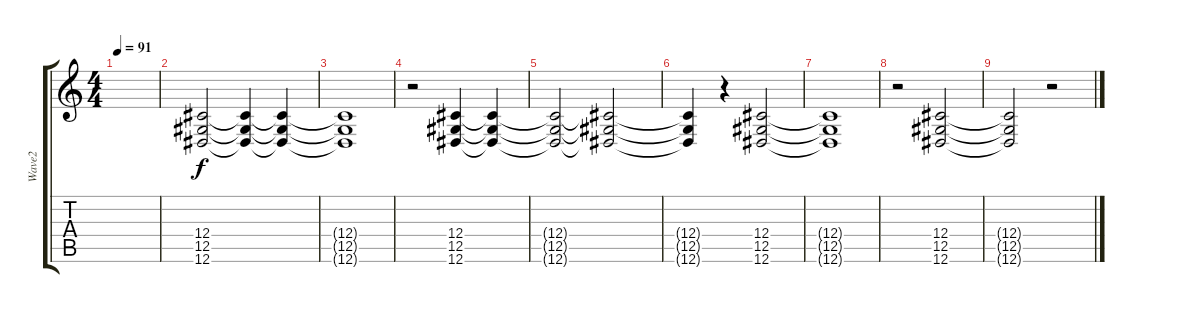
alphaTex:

\track ("Wave2" "Wave2") {instrument seashore}
\staff {score tabs}
\tuning (Eb4 Bb3 Gb3 Db3 Ab2 Eb2) {hide}
\ts (4 4)
\tempo 91
\clef g2
\ks c
|
(12.4 12.5 12.6).2 (12.4{t} 12.5{t} 12.6{t}).4 (12.4{t} 12.5{t} 12.6{t}).4{volume 15} |
(12.4{t} 12.5{t} 12.6{t}).1 |
r.2 (12.4 12.5 12.6).4 (12.4{t} 12.5{t} 12.6{t}).4{volume 10} |
(12.4{t} 12.5{t} 12.6{t}).2{volume 8} (12.4{t} 12.5{t} 12.6{t}).2{volume 13} |
(12.4{t} 12.5{t} 12.6{t}).4 r.4 (12.4 12.5 12.6).2 |
(12.4{t} 12.5{t} 12.6{t}).1{volume 7} |
r.2 (12.4 12.5 12.6).2 |
(12.4{t} 12.5{t} 12.6{t}).2 r.2
